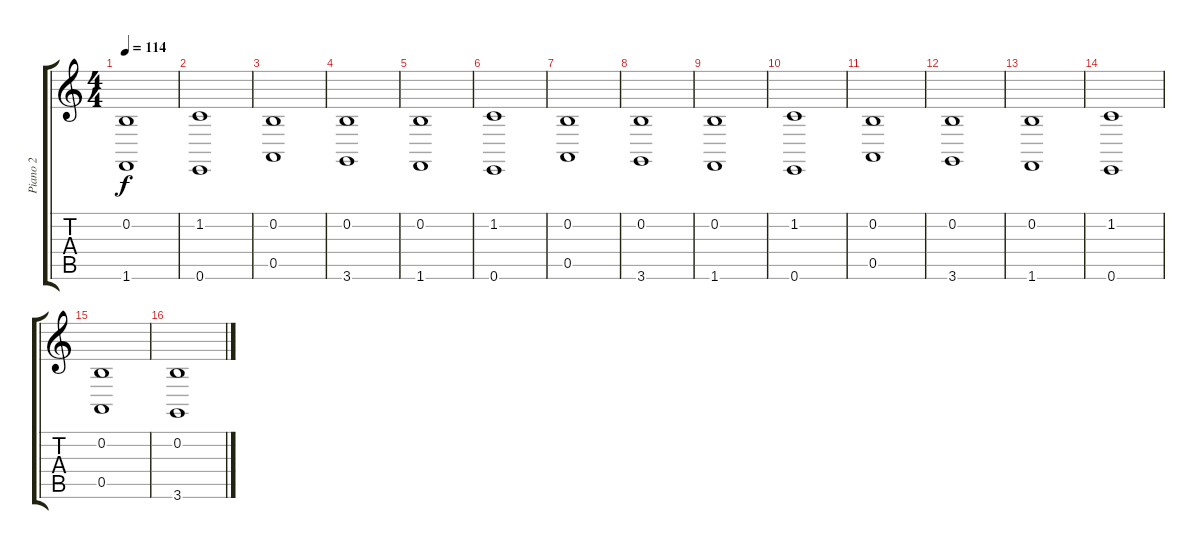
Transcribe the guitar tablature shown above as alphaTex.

\track ("Piano 2" "Piano 2") {instrument electricgrandpiano}
\staff {score tabs}
\tuning (E4 B3 G3 D3 A2 E2) {hide}
\ts (4 4)
\tempo 114
\clef g2
\ks c
(0.2 1.6).1{dy f} |
(1.2 0.6).1 |
(0.2 0.5).1 |
(0.2 3.6).1 |
(0.2 1.6).1 |
(1.2 0.6).1 |
(0.2 0.5).1 |
(0.2 3.6).1 |
(0.2 1.6).1 |
(1.2 0.6).1 |
(0.2 0.5).1 |
(0.2 3.6).1 |
(0.2 1.6).1 |
(1.2 0.6).1 |
(0.2 0.5).1 |
(0.2 3.6).1
